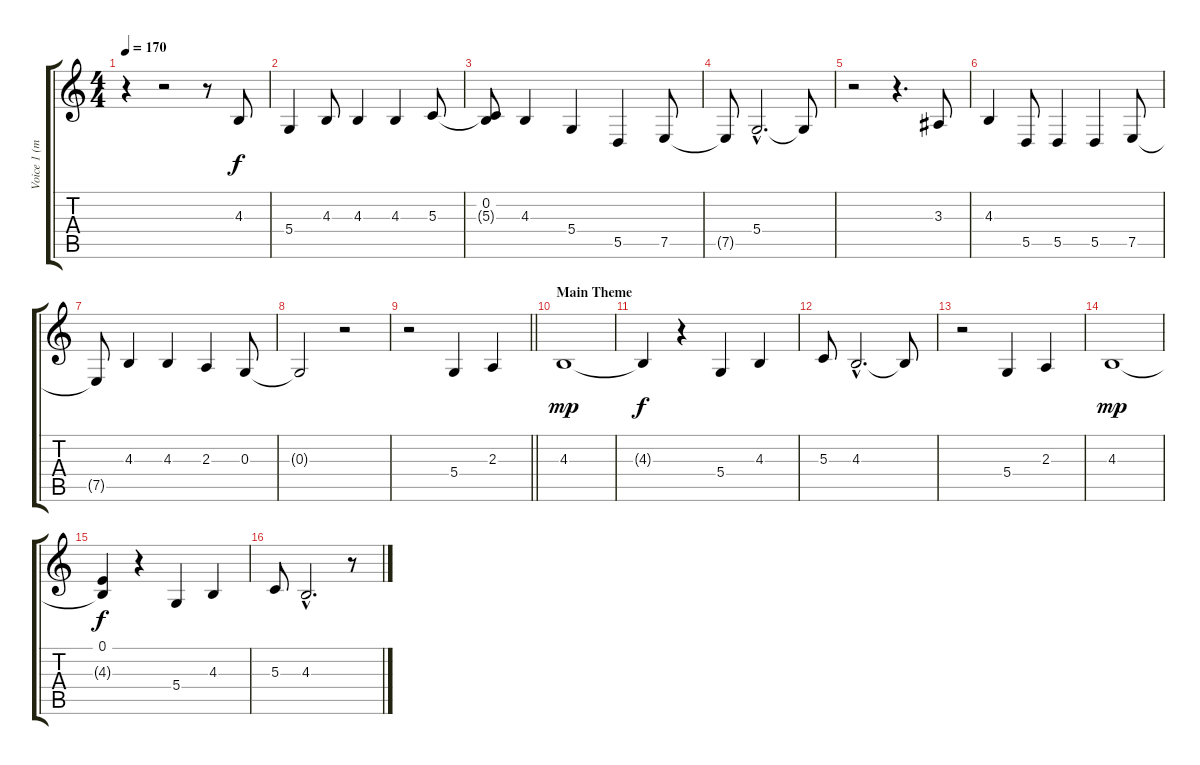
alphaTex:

\track ("Voice 1 (main)" "Voice 1 (m") {instrument violin}
\staff {score tabs}
\tuning (E4 B3 G3 D3 A2 E2) {hide}
\ts (4 4)
\tempo 170
\clef g2
\ks c
r.4{dy f} r.2 r.8 4.3.8 |
5.4.4 4.3.8 4.3.4 4.3.4 5.3.8 |
(0.2 5.3{t}).8 4.3.4 5.4.4 5.5.4 7.5.8 |
7.5{t}.8 5.4{hac}.2{d} 5.4{t}.8 |
r.2 r.4{d} 3.3.8 |
4.3.4 5.5.8 5.5.4 5.5.4 7.5.8 |
7.5{t}.8 4.3.4 4.3.4 2.3.4 0.3.8 |
0.3{t}.2 r.2 |
\barLineRight lightlight
r.2 5.4.4 2.3.4 |
\section ("" "Main Theme")
4.3.1{dy mp} |
4.3{t}.4{dy f} r.4 5.4.4 4.3.4 |
5.3.8 4.3{hac}.2{d} 4.3{t}.8 |
r.2 5.4.4 2.3.4 |
4.3.1{dy mp} |
(0.1 4.3{t}).4{dy f} r.4 5.4.4 4.3.4 |
5.3.8 4.3{hac}.2{d} r.8
